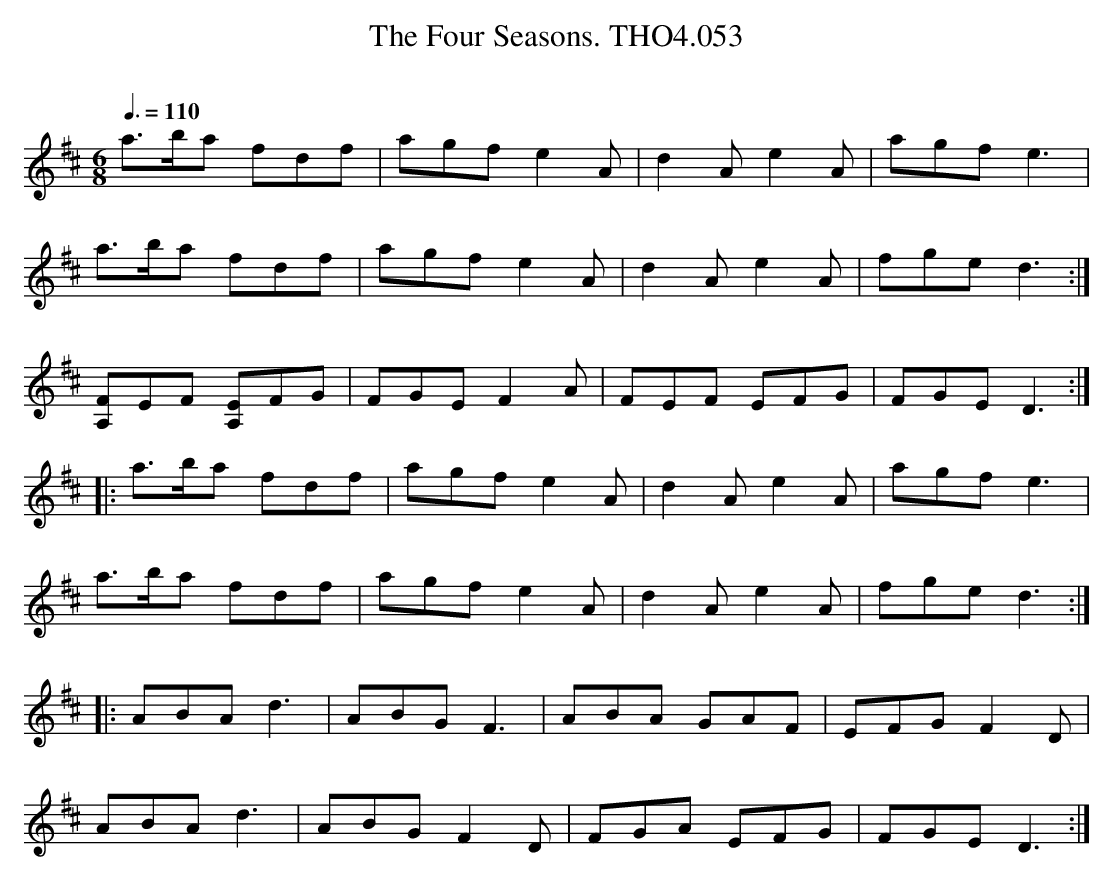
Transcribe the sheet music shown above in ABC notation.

X:1
T:Four Seasons. THO4.053, The
O:
M:6/8
L:1/8
Q:3/8=110
K:D
a>ba fdf|agf e2 A|d2 A e2 A|agf e3|
a>ba fdf|agf e2 A|d2 A e2 A|fge d3:|
[FA,]EF [EA,]FG|FGE F2 A|FEF EFG|FGE D3:|
|:a>ba fdf|agf e2 A|d2 A e2 A|agf e3|
a>ba fdf|agf e2 A|d2 A e2 A|fge d3:|
|:ABA d3|ABG F3|ABA GAF|EFG F2 D|
ABA d3|ABG F2 D|FGA EFG|FGE D3:|
